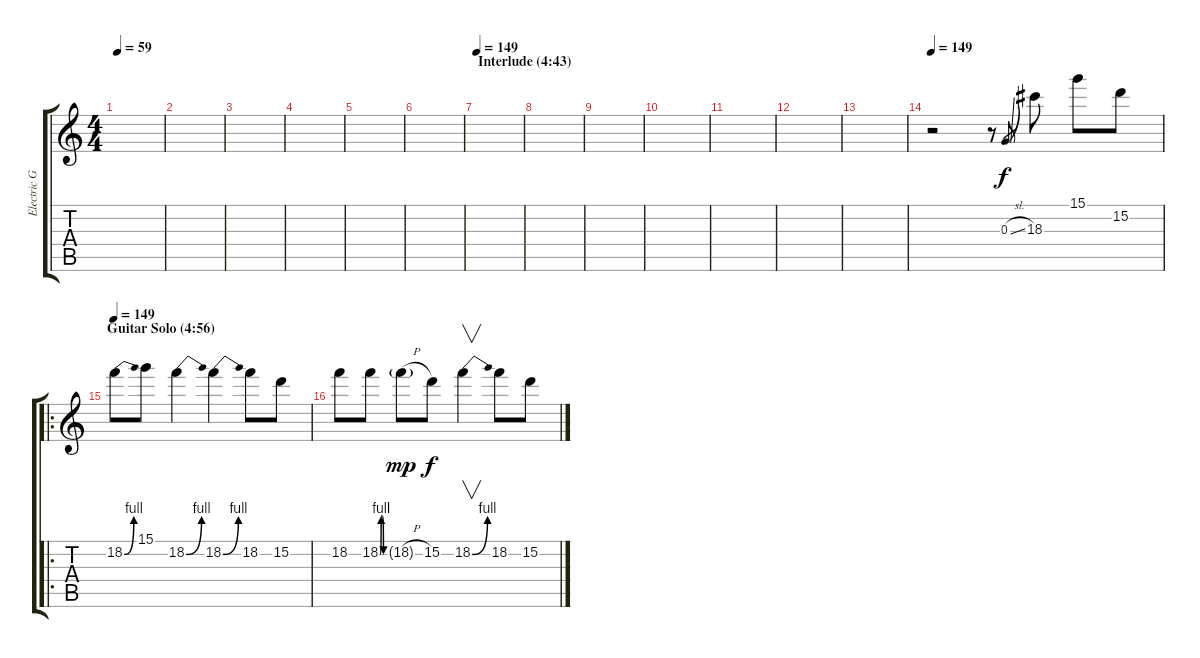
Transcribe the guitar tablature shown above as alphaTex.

\track ("Electric Guitar 5" "Electric G") {instrument distortionguitar}
\staff {score tabs}
\tuning (E4 B3 G3 D3 A2 E2) {hide}
\ts (4 4)
\tempo 59
\clef g2
\ks c
|
|
|
|
|
|
\section ("" "Interlude (4:43)")
\tempo 149
|
|
|
|
|
|
|
\tempo 149
r.2 r.8 0.3{sl}.8{gr} 18.3.8 15.1.8 15.2.8 |
\ro
\section ("" "Guitar Solo (4:56)")
\tempo 149
18.2{be (bend 0 0 60 4)}.8 15.1.8 18.2{be (bend 0 0 60 4)}.4 18.2{be (bend 0 0 60 4)}.4 18.2.8 15.2.8 |
18.2.8 18.2{be (custom 0 0 15 4 30 4 45 0 60 0)}.8 18.2{h g}.8{dy mp} 15.2.8{dy f} 18.2{be (bend 0 0 60 4)}.4{v} 18.2.8 15.2.8
